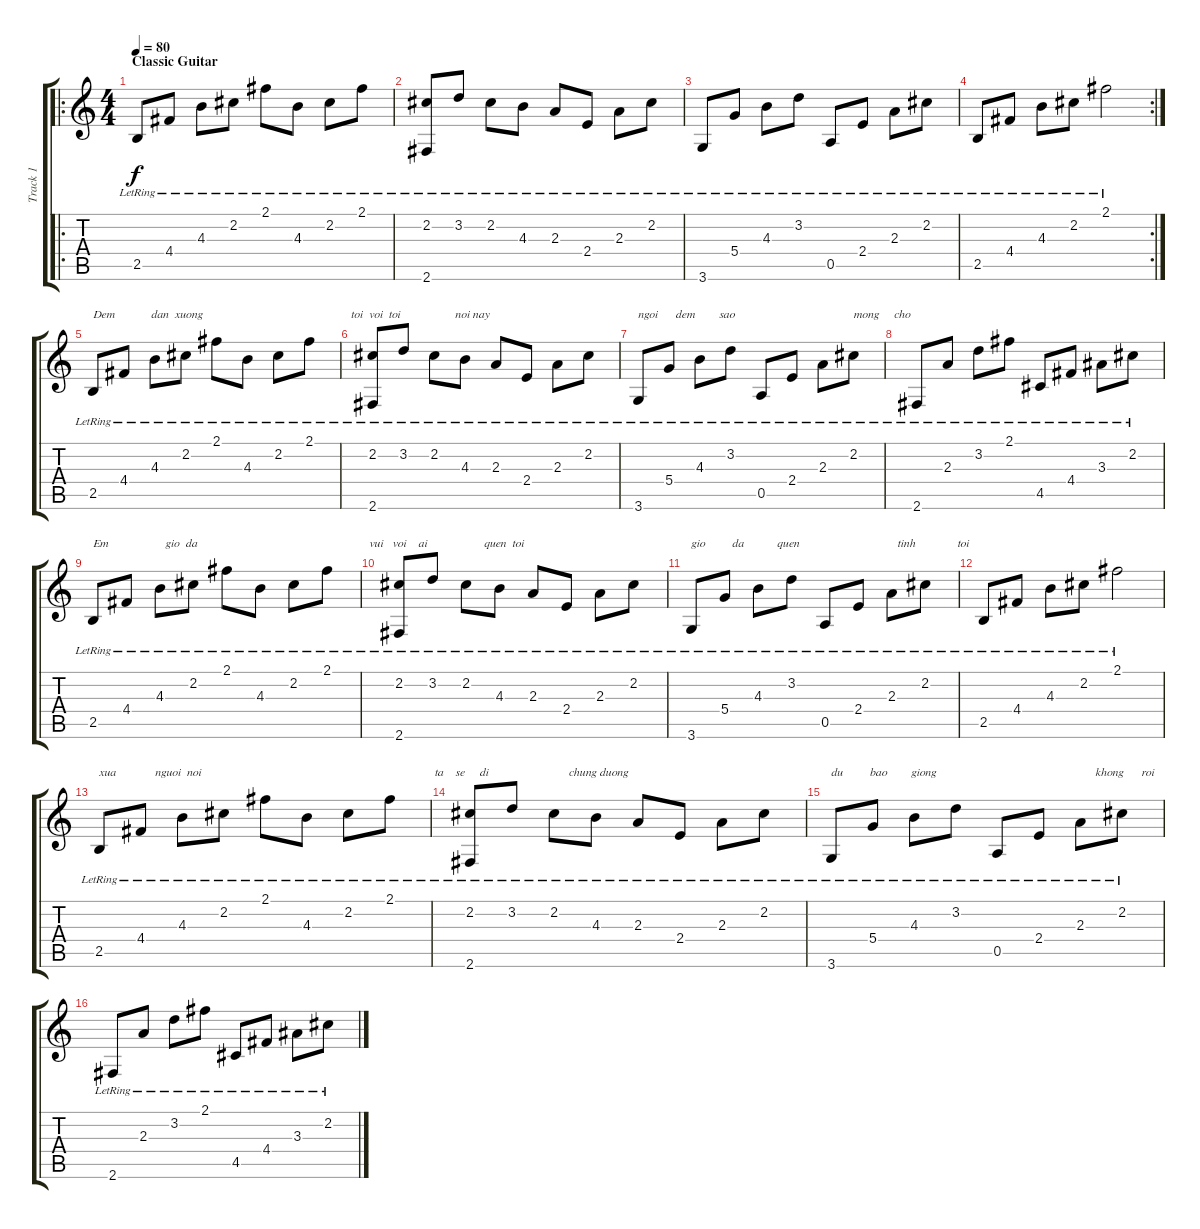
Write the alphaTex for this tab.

\track ("Track 1" "Track 1") {instrument acousticguitarsteel}
\staff {score tabs}
\tuning (E4 B3 G3 D3 A2 E2) {hide}
\ro
\ts (4 4)
\section ("" "Classic Guitar")
\tempo 80
\clef g2
\ks c
2.5{lr}.8{dy f instrument acousticguitarsteel} 4.4{lr}.8 4.3{lr}.8 2.2{lr}.8 2.1{lr}.8 4.3{lr}.8 2.2{lr}.8 2.1{lr}.8 |
(2.2{lr} 2.6).8 3.2{lr}.8 2.2{lr}.8 4.3{lr}.8 2.3{lr}.8 2.4{lr}.8 2.3{lr}.8 2.2{lr}.8 |
3.6{lr}.8 5.4{lr}.8 4.3{lr}.8 3.2{lr}.8 0.5{lr}.8 2.4{lr}.8 2.3{lr}.8 2.2{lr}.8 |
\rc 2
2.5{lr}.8 4.4{lr}.8 4.3{lr}.8 2.2{lr}.8 2.1{lr}.2 |
2.5{lr}.8{txt "Dem            dan  xuong"} 4.4{lr}.8 4.3{lr}.8 2.2{lr}.8 2.1{lr}.8 4.3{lr}.8 2.2{lr}.8 2.1{lr}.8{txt "              toi  voi  toi"} |
(2.2{lr} 2.6{lr}).8 3.2{lr}.8 2.2{lr}.8{txt "       noi nay"} 4.3{lr}.8 2.3{lr}.8 2.4{lr}.8 2.3{lr}.8 2.2{lr}.8 |
3.6{lr}.8{txt "ngoi      dem        sao"} 5.4{lr}.8 4.3{lr}.8 3.2{lr}.8 0.5{lr}.8 2.4{lr}.8 2.3{lr}.8 2.2{lr}.8{txt "mong     cho"} |
2.6{lr}.8 2.3{lr}.8 3.2{lr}.8 2.1{lr}.8 4.5{lr}.8 4.4{lr}.8 3.3{lr}.8 2.2{lr}.8 |
2.5{lr}.8{txt "Em                   gio  da"} 4.4{lr}.8 4.3{lr}.8 2.2{lr}.8 2.1{lr}.8 4.3{lr}.8 2.2{lr}.8 2.1{lr}.8{txt "              vui   voi    ai"} |
(2.2{lr} 2.6{lr}).8 3.2{lr}.8 2.2{lr}.8{txt "      quen  toi"} 4.3{lr}.8 2.3{lr}.8 2.4{lr}.8 2.3{lr}.8 2.2{lr}.8 |
3.6{lr}.8{txt "gio         da           quen"} 5.4{lr}.8 4.3{lr}.8 3.2{lr}.8 0.5{lr}.8 2.4{lr}.8 2.3{lr}.8{txt "  tinh              toi"} 2.2{lr}.8 |
2.5{lr}.8 4.4{lr}.8 4.3{lr}.8 2.2{lr}.8 2.1{lr}.2 |
2.5{lr}.8{txt "xua             nguoi  noi"} 4.4{lr}.8 4.3{lr}.8 2.2{lr}.8 2.1{lr}.8 4.3{lr}.8 2.2{lr}.8 2.1{lr}.8{txt "               ta    se     di  "} |
(2.2{lr} 2.6{lr}).8 3.2{lr}.8 2.2{lr}.8{txt "     chung duong"} 4.3{lr}.8 2.3{lr}.8 2.4{lr}.8 2.3{lr}.8 2.2{lr}.8 |
3.6{lr}.8{txt "du         bao        giong "} 5.4{lr}.8 4.3{lr}.8 3.2{lr}.8 0.5{lr}.8 2.4{lr}.8 2.3{lr}.8{txt "     khong      roi"} 2.2{lr}.8 |
2.6{lr}.8 2.3{lr}.8 3.2{lr}.8 2.1{lr}.8 4.5{lr}.8 4.4{lr}.8 3.3{lr}.8 2.2{lr}.8
